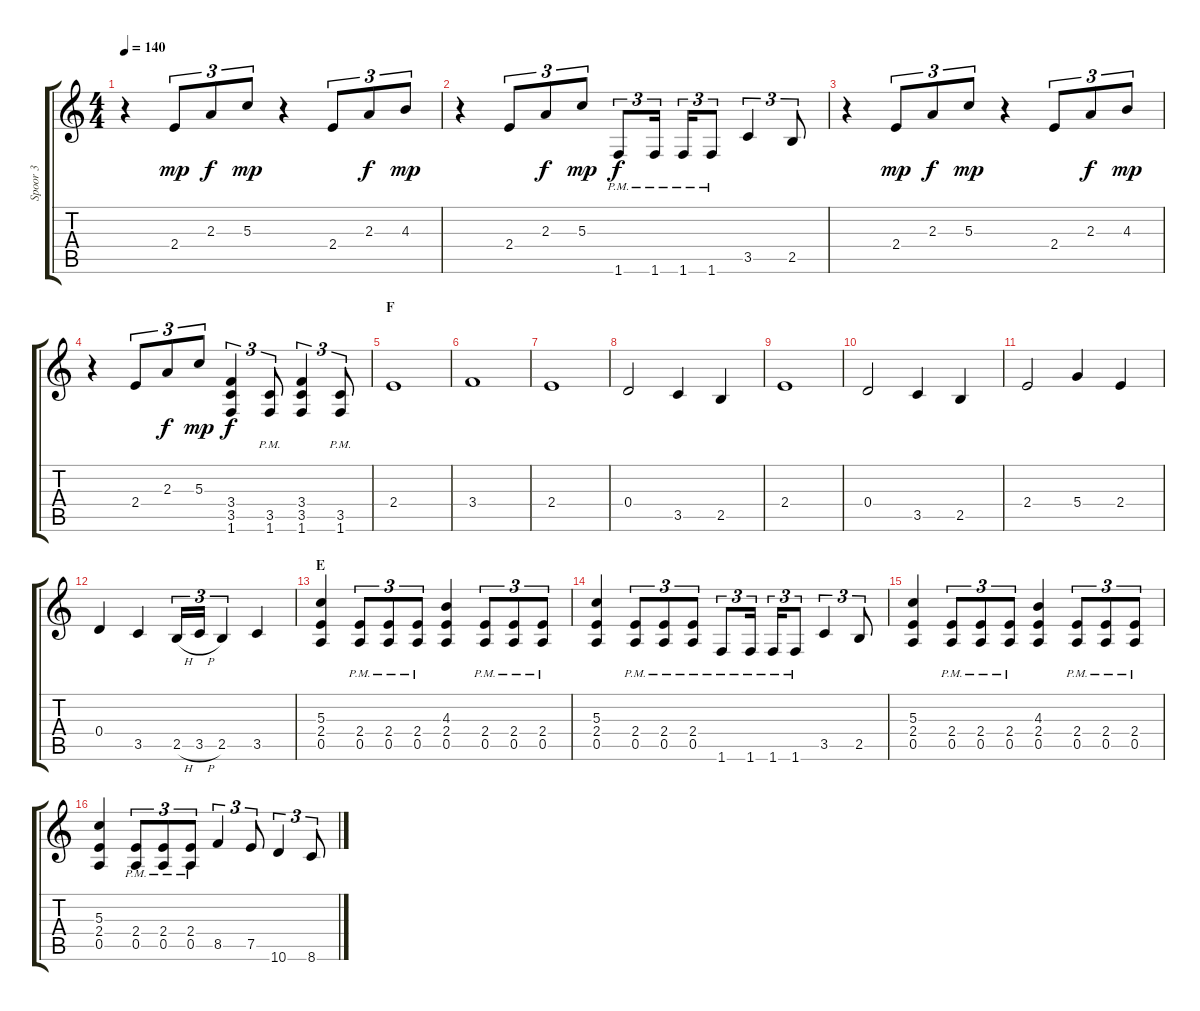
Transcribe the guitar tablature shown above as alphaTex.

\track ("Spoor 3" "Spoor 3") {instrument electricguitarclean}
\staff {score tabs}
\tuning (E4 B3 G3 D3 A2 E2) {hide}
\ts (4 4)
\tempo 140
\clef g2
\ks c
r.4{dy f} 2.4.8{tu (3 2) dy mp} 2.3.8{tu (3 2) dy f} 5.3.8{tu (3 2) dy mp} r.4 2.4.8{tu (3 2)} 2.3.8{tu (3 2) dy f} 4.3.8{tu (3 2) dy mp} |
r.4 2.4.8{tu (3 2)} 2.3.8{tu (3 2) dy f} 5.3.8{tu (3 2) dy mp} 1.6{pm}.8{tu (3 2) dy f} 1.6{pm}.16{tu (3 2)} 1.6{pm}.16{tu (3 2)} 1.6{pm}.8{tu (3 2)} 3.5.4{tu (3 2)} 2.5.8{tu (3 2)} |
r.4 2.4.8{tu (3 2) dy mp} 2.3.8{tu (3 2) dy f} 5.3.8{tu (3 2) dy mp} r.4 2.4.8{tu (3 2)} 2.3.8{tu (3 2) dy f} 4.3.8{tu (3 2) dy mp} |
r.4 2.4.8{tu (3 2)} 2.3.8{tu (3 2) dy f} 5.3.8{tu (3 2) dy mp} (3.4 3.5 1.6).4{tu (3 2) dy f} (3.5{pm} 1.6{pm}).8{tu (3 2)} (3.4 3.5 1.6).4{tu (3 2)} (3.5{pm} 1.6{pm}).8{tu (3 2)} |
\section ("" "F")
2.4.1 |
3.4.1 |
2.4.1 |
0.4.2 3.5.4 2.5.4 |
2.4.1 |
0.4.2 3.5.4 2.5.4 |
2.4.2 5.4.4 2.4.4 |
0.4.4 3.5.4 2.5{h}.16{tu (3 2)} 3.5{h}.16{tu (3 2)} 2.5.4{tu (3 2)} 3.5.4 |
\section ("" "E")
(5.3 2.4 0.5).4 (2.4{pm} 0.5{pm}).8{tu (3 2)} (2.4{pm} 0.5{pm}).8{tu (3 2)} (2.4{pm} 0.5{pm}).8{tu (3 2)} (4.3 2.4 0.5).4 (2.4{pm} 0.5{pm}).8{tu (3 2)} (2.4{pm} 0.5{pm}).8{tu (3 2)} (2.4{pm} 0.5{pm}).8{tu (3 2)} |
(5.3 2.4 0.5).4 (2.4{pm} 0.5{pm}).8{tu (3 2)} (2.4{pm} 0.5{pm}).8{tu (3 2)} (2.4{pm} 0.5{pm}).8{tu (3 2)} 1.6{pm}.8{tu (3 2)} 1.6{pm}.16{tu (3 2)} 1.6{pm}.16{tu (3 2)} 1.6{pm}.8{tu (3 2)} 3.5.4{tu (3 2)} 2.5.8{tu (3 2)} |
(5.3 2.4 0.5).4 (2.4{pm} 0.5{pm}).8{tu (3 2)} (2.4{pm} 0.5{pm}).8{tu (3 2)} (2.4{pm} 0.5{pm}).8{tu (3 2)} (4.3 2.4 0.5).4 (2.4{pm} 0.5{pm}).8{tu (3 2)} (2.4{pm} 0.5{pm}).8{tu (3 2)} (2.4{pm} 0.5{pm}).8{tu (3 2)} |
(5.3 2.4 0.5).4 (2.4{pm} 0.5{pm}).8{tu (3 2)} (2.4{pm} 0.5{pm}).8{tu (3 2)} (2.4{pm} 0.5{pm}).8{tu (3 2)} 8.5.4{tu (3 2)} 7.5.8{tu (3 2)} 10.6.4{tu (3 2)} 8.6.8{tu (3 2)}
